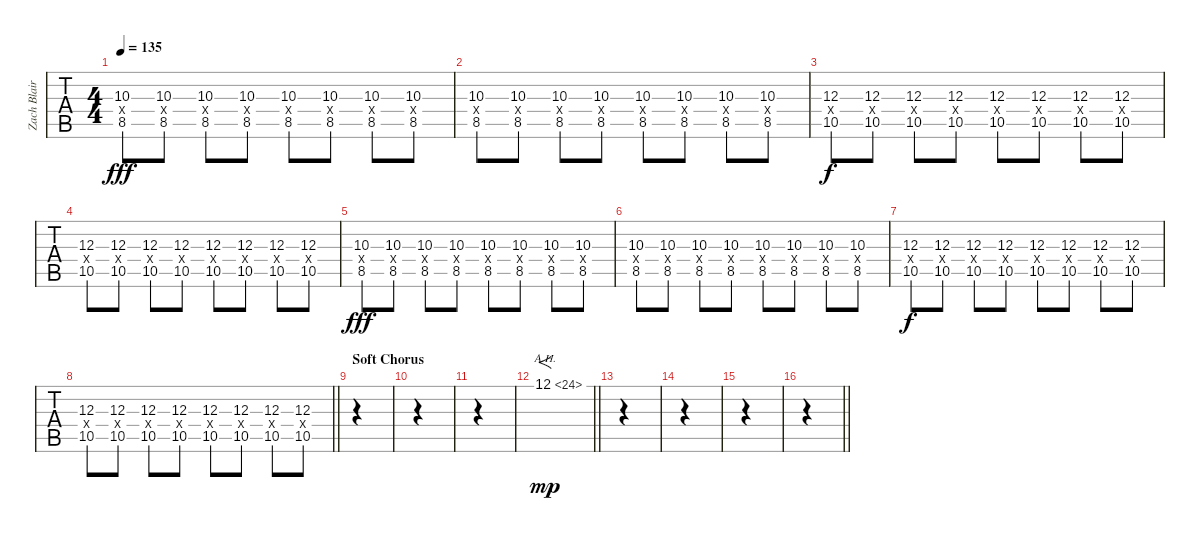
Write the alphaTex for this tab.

\track ("Zach Blair - Guitar Two" "Zach Blair") {instrument distortionguitar}
\staff {tabs}
\tuning (Eb4 Bb3 Gb3 Db3 Ab2 Eb2) {hide}
\ts (4 4)
\tempo 135
\clef g2
\ks c
(10.3 8.4{x} 8.5).8{dy fff} (10.3 8.4{x} 8.5).8 (10.3 8.4{x} 8.5).8 (10.3 8.4{x} 8.5).8 (10.3 8.4{x} 8.5).8 (10.3 8.4{x} 8.5).8 (10.3 8.4{x} 8.5).8 (10.3 8.4{x} 8.5).8 |
(10.3 8.4{x} 8.5).8 (10.3 8.4{x} 8.5).8 (10.3 8.4{x} 8.5).8 (10.3 8.4{x} 8.5).8 (10.3 8.4{x} 8.5).8 (10.3 8.4{x} 8.5).8 (10.3 8.4{x} 8.5).8 (10.3 10.4{x} 8.5).8 |
(12.3 10.4{x} 10.5).8{dy f} (12.3 10.4{x} 10.5).8 (12.3 10.4{x} 10.5).8 (12.3 10.4{x} 10.5).8 (12.3 10.4{x} 10.5).8 (12.3 10.4{x} 10.5).8 (12.3 10.4{x} 10.5).8 (12.3 10.4{x} 10.5).8 |
(12.3 10.4{x} 10.5).8 (12.3 10.4{x} 10.5).8 (12.3 10.4{x} 10.5).8 (12.3 10.4{x} 10.5).8 (12.3 10.4{x} 10.5).8 (12.3 10.4{x} 10.5).8 (12.3 10.4{x} 10.5).8 (12.3 10.4{x} 10.5).8 |
(10.3 8.4{x} 8.5).8{dy fff} (10.3 8.4{x} 8.5).8 (10.3 8.4{x} 8.5).8 (10.3 8.4{x} 8.5).8 (10.3 8.4{x} 8.5).8 (10.3 8.4{x} 8.5).8 (10.3 8.4{x} 8.5).8 (10.3 8.4{x} 8.5).8 |
(10.3 8.4{x} 8.5).8 (10.3 8.4{x} 8.5).8 (10.3 8.4{x} 8.5).8 (10.3 8.4{x} 8.5).8 (10.3 8.4{x} 8.5).8 (10.3 8.4{x} 8.5).8 (10.3 8.4{x} 8.5).8 (10.3 10.4{x} 8.5).8 |
(12.3 10.4{x} 10.5).8{dy f} (12.3 10.4{x} 10.5).8 (12.3 10.4{x} 10.5).8 (12.3 10.4{x} 10.5).8 (12.3 10.4{x} 10.5).8 (12.3 10.4{x} 10.5).8 (12.3 10.4{x} 10.5).8 (12.3 10.4{x} 10.5).8 |
\barLineRight lightlight
(12.3 10.4{x} 10.5).8 (12.3 10.4{x} 10.5).8 (12.3 10.4{x} 10.5).8 (12.3 10.4{x} 10.5).8 (12.3 10.4{x} 10.5).8 (12.3 10.4{x} 10.5).8 (12.3 10.4{x} 10.5).8 (12.3 10.4{x} 10.5).8 |
\section ("" "Soft Chorus")
|
|
|
\barLineRight lightlight
12.1{ah 12}.1{f dy mp} |
|
|
|
\barLineRight lightlight
